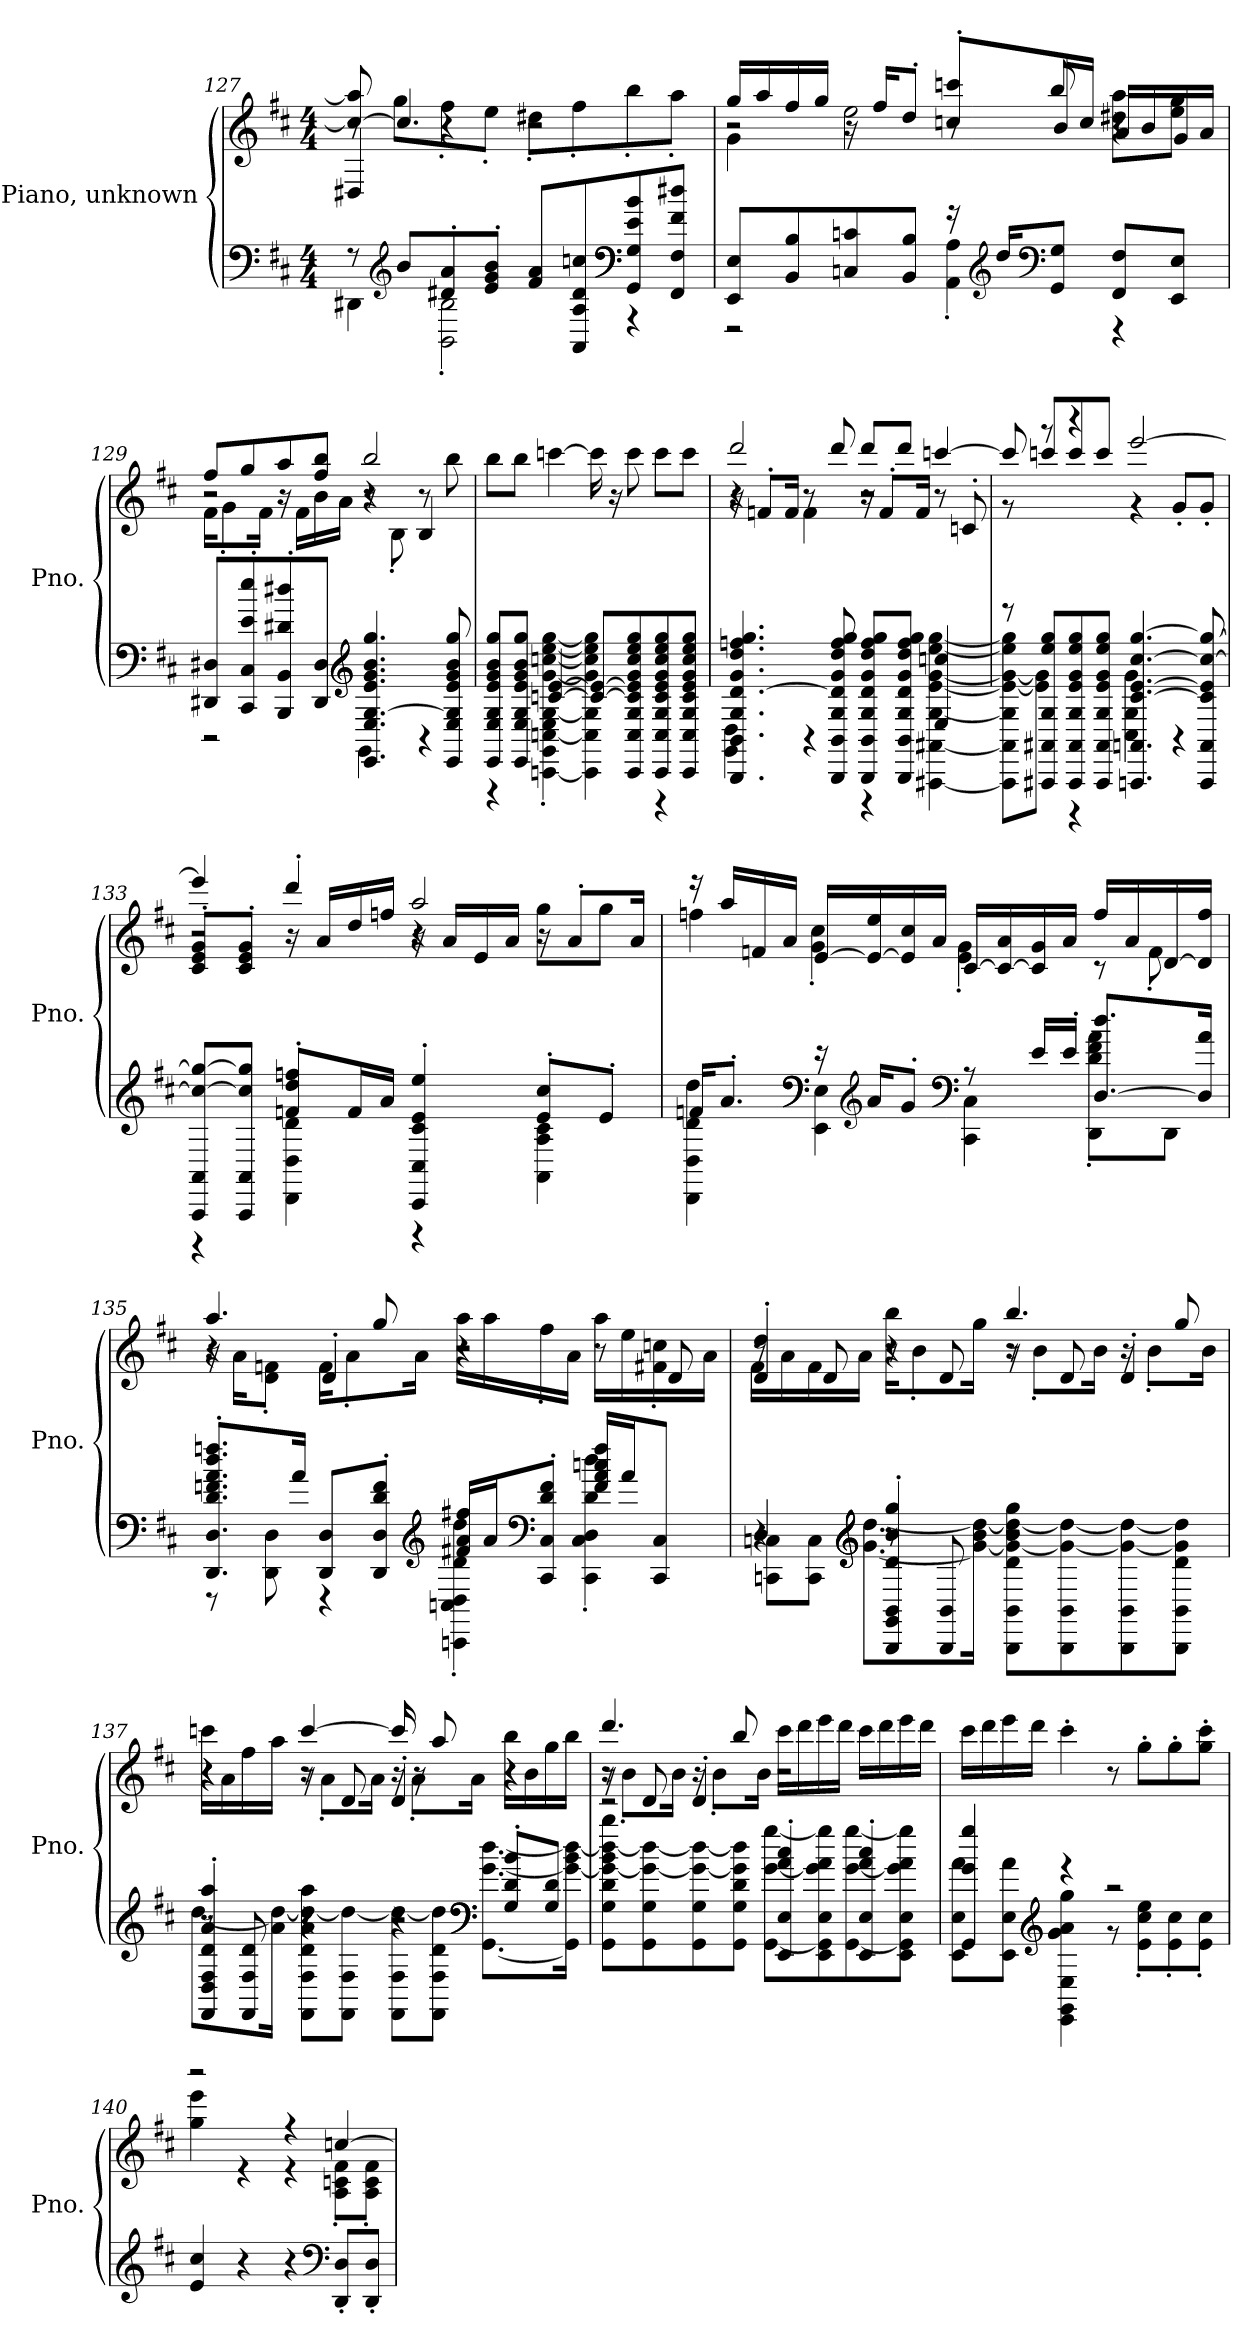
**kern	**kern
*part1	*part1
*staff2	*staff1
*I"Piano, unknown	*
*I'Pno.	*
*clefF4	*clefG2
*k[f#c#]	*k[f#c#]
*M4/4	*M4/4
=127	=127
*^	*^
*	*	*	*^
8r	4DD#X\	8cc/_ 8aa/]	8r	4D#X/
*clefG2	*	*	*	*
8b/L	.	4.cc/]	8gg\L	.
8d#X/' 8a/'	2BB\' 2B\'	.	8ff#'\	4r
8e/' 8g/' 8b/'J	.	.	8ee'\J	.
8f#/ 8a/L	.	2r	8dd#X'\L	2r
8AA/ 8A/ 8d#/ 8ccn/	.	.	8ff#'\	.
*clefF4	*	*	*	*
8GG/ 8G/ 8e/ 8b/	4r	.	8bb'\	.
8FF#/ 8F#/ 8f#/ 8dd#X/J	.	.	8aa'\J	.
!!LO:LB:g=z	!!	!!
=128	=128	=128	=128	=128
8EE/ 8E/L	2r	2r	4g\	16gg/LL
.	.	.	.	16aa/
8BB/ 8B/	.	.	.	16ff#/
.	.	.	.	16gg/JJ
8Cn/ 8cn/	.	.	2ee\	16r
.	.	.	.	16ff#/KL
8BB/ 8B/J	.	.	.	8dd'/J
16r	4AA\' 4A\'	8r	.	8ccn/' 8cccn/'L
*clefG2	*	*	*	*
16dd/KL	.	.	.	.
*clefF4	*	*	*	*
8GG/ 8G/J	.	8bb/	.	16b/L
.	.	.	.	16cc/JJ
8FF#/ 8F#/L	4r	4r	8dd#X\ 8aa\L	16a/LL
.	.	.	.	16b/
8EE/ 8E/J	.	.	8ee\ 8gg\J	16g/
.	.	.	.	16a/JJ
=129	=129	=129	=129	=129
8DD#X/ 8D#X/L	2r	8ff#/L	16f#\KL	2r
.	.	.	8g'\	.
8CC#/' 8C#/' 8e/' 8ee/'	.	8gg/	.	.
.	.	.	16f#\Jk	.
8BBB/' 8BB/' 8d#X/' 8dd#X/'	.	8aa/	16r	.
.	.	.	16f#\LL	.
8DD#/ 8D#/J	.	8ff#/ 8bb/J	16b\	.
.	.	.	16a\JJ	.
*clefG2	*	*	*	*
4.EE/ 4.E/ [4.G/ 4.e/ 4.g/ 4.b/ 4.gg/	4GG\	2bb/	8r	4r
.	.	.	8B'\	.
.	4r	.	8r	4B/
8EE/ 8E/ 8G/] 8e/ 8g/ 8b/ 8gg/	.	.	8bb\	.
*	*	*v	*v	*v
!!LO:PB:g=z
=130	=130	=130
8EE/ 8E/ 8G/ 8e/ 8g/ 8b/ 8gg/L	4r	8bb\L
8EE/ 8E/ 8G/ 8e/ 8g/ 8b/ 8gg/J	.	8bb\J
[4cn/ [4e/	[4CCn\' 4GG\' [4Cn\' 4E\' [4G\' [4g\' [4ccn\' [4ee\' [4gg\'	[4cccn\
8c/_ 8e/_L	4CC\] 4C\] 4G\] 4g\] 4cc\] 4ee\] 4gg\]	16ccc\]
.	.	16r
8CC/ 8C/ 8G/ 8c/] 8e/] 8g/ 8cc/ 8ee/ 8gg/	.	8ccc\
8CC/ 8C/ 8G/ 8c/ 8e/ 8g/ 8cc/ 8ee/ 8gg/	4r	8ccc\L
8CC/ 8C/ 8G/ 8c/ 8e/ 8g/ 8cc/ 8ee/ 8gg/J	.	8ccc\J
=131	=131	=131
*	*	*^
*	*	*	*^
4.BBB/ 4.BB/ 4.G/ [4.d/ 4.g/ 4.dd/ 4.ffn/ 4.gg/	4GG\ 4D\	2ddd/	4r	16r
.	.	.	.	8fn'/L
.	.	.	.	16f/Jk
.	4r	.	4f\	8r
8BBB/ 8BB/ 8G/ 8d/] 8g/ 8dd/ 8ff/ 8gg/	.	.	.	8ddd/
8BBB/ 8BB/ 8G/ 8d/ 8g/ 8dd/ 8ff/ 8gg/L	4r	8ddd/L	2r	16r
.	.	.	.	8f'/L
8BBB/ 8BB/ 8G/ 8d/ 8g/ 8dd/ 8ff/ 8gg/J	.	8ddd/J	.	.
.	.	.	.	16f/Jk
4E/ 4ccn/	[4AAA#X\ [4AA#X\ [4G\ [4e\ [4g\ [4ee\ [4gg\	[4cccn/	.	8r
.	.	.	.	8cn'/
*	*	*	*v	*v
=132	=132	=132	=132
8r	8AAA#\] 8AA#\] 8G\] 8e\_ 8g\_ 8ee\] 8gg\]L	8ccc/]	8r
8AAA#X/ 8AA#X/ 8G/ 8ee/ 8gg/L	8e\] 8g\]J	8r	8cccn/L
8AAA#/ 8AA#/ 8G/ 8e/ 8g/ 8ee/ 8gg/	4r	4r	8ccc/
8AAA#/ 8AA#/ 8G/ 8e/ 8g/ 8ee/ 8gg/J	.	.	8ccc/J
4.AAAn/ 4.AAn/ [4.c#/ [4.e/ [4.cc#/ [4.gg/	4C#\ 4G\ 4g\	[2eee/	4r
.	4r	.	8g'/L
8AAA/ 8AA/ 8c#/] 8e/] 8cc#/_ 8gg/_	.	.	8g'/J
!!LO:LB:g=z
=133	=133	=133	=133
*	*	*	*^
8AAA/ 8AA/ 8cc#/_ 8gg/_L	4r	4eee/]	2r	8c#/' 8e/' 8g/'L
8AAA/ 8AA/ 8cc#/] 8gg/]J	.	.	.	8c#/' 8e/' 8g/'J
8fn/' 8dd/' 8ffn/'L	4DD\ 4D\ 4d\	4ddd'/	.	16r
.	.	.	.	16a/LL
16f/L	.	.	.	16dd/
16a/JJ	.	.	.	16ffn/JJ
4CC#/' 4C#/' 4c#/' 4e/' 4ee/'	4r	2aa/	4r	16r
.	.	.	.	16a/LL
.	.	.	.	16e/
.	.	.	.	16a/JJ
8e/' 8cc#/'L	4AA\ 4A\ 4c#\	.	8gg\L	16r
.	.	.	.	8a'/L
8e'/J	.	.	8gg\J	.
.	.	.	.	16a/Jk
*	*	*	*v	*v
=134	=134	=134	=134
16fn/KL	4DD\ 4D\ 4d\ 4dd\	16r	4ffn\
8.a'/J	.	16aa/LL	.
.	.	16fn/	.
.	.	16a/JJ	.
*clefF4	*	*	*
16r	4EE\ 4E\	[16e/LL	4g\' 4cc#\'
*clefG2	*	*	*
16a/KL	.	16e/_ 16ee/	.
8g'/J	.	16e/] 16cc#/	.
.	.	16a/JJ	.
*clefF4	*	*	*
8r	4CC#\ 4C#\	[16c#/LL	4e\' 4g\'
.	.	16c#/_ 16a/	.
16e/LL	.	16c#/] 16g/	.
16e'/JJ	.	16a/JJ	.
[8.D/ 8.dd/L	8DD\' 8d\' 8f\' 8a\'L	16ff/LL	8r
.	.	16a/	.
.	8DD\J	[16d/	8f'\
16D/] 16a/Jk	.	16d/] 16ff/JJ	.
!!LO:LB:g=z
=135	=135	=135	=135
*	*	*	*^
8.DD/' 8.D/' 8.d/' 8.fn/' 8.a/' 8.dd/' 8.ffn/'L	8r	4.aa/	16r	4r
.	.	.	16a\KL	.
.	8DD\ 8D\	.	8d\' 8fn\'J	.
16a/Jk	.	.	.	.
8DD/ 8D/L	4r	.	16f\KL	4d'/
.	.	.	8a'\	.
8DD/' 8D/' 8d/' 8f/'J	.	8gg/	.	.
.	.	.	16a\Jk	.
*clefG2	*	*	*	*
16f#X/ 16a/ 16ff#X/LL	4CCn\' 4Cn\' 4D\' 4d\' 4dd\'	2r	16aa\LL	4r
16a/J	.	.	16aa\	.
*clefF4	*	*	*	*
8CC/' 8C/' 8d/' 8f#/'J	.	.	16ff#'\	.
.	.	.	16a\JJ	.
16f#/ 16a/ 16ccn/ 16ff#/LL	4CC\' 4C\' 4D\' 4d\' 4dd\'	.	16aa\LL	8r
16a/J	.	.	16ee\	.
8CC/ 8C/J	.	.	16f#X\' 16ccn\'	8d/
.	.	.	16a\JJ	.
!!LO:LB:g=z	!!	!!
=136	=136	=136	=136	=136
*	*^	*	*	*
4D/	8CCn\ 8Cn\L	4r	4d/' 4dd/'	16f#\LL	8r
.	.	.	.	16a\	.
.	8CC\ 8C\J	.	.	16f#\	8d/
.	.	.	.	16a\JJ	.
*clefG2	*	*	*	*	*
4BBB/' 4GG/' 4BB/' 4d/' 4b/' 4gg/'	[8.g\ [8.dd\L	8r	4r	16bb\KL	8r
.	.	.	.	8b'\	.
.	.	8BBB/ 8BB/	.	.	8d/
.	16g\_ 16b\ 16dd\_Jk	.	.	16gg\Jk	.
2r	8BBB\ 8BB\ 8d\ 8g\_ 8b\ 8dd\_ 8gg\L	2r	4.bb/	16r	8r
.	.	.	.	8b'\L	.
.	8BBB\ 8BB\ 8g\_ 8dd\_	.	.	.	8d/
.	.	.	.	16b\Jk	.
.	8BBB\ 8BB\ 8g\_ 8dd\_	.	.	16r	4d'/
.	.	.	.	8b'\L	.
.	8BBB\ 8BB\ 8d\ 8g\] 8dd\]J	.	8gg/	.	.
.	.	.	.	16b\Jk	.
=137	=137	=137	=137	=137	=137
4FF#/' 4D/' 4F#/' 4d/' 4a/' 4aa/'	[8.dd\L	8r	4r	16cccn\LL	4r
.	.	.	.	16a\	.
.	.	8FF#/ 8F#/ 8d/	.	16ff#\	.
.	16a\ 16dd\_Jk	.	.	16aa\JJ	.
4r	8FF#\ 8F#\ 8d\ 8a\ 8dd\_ 8aa\L	4r	[4ccc/	16r	8r
.	.	.	.	8a'\L	.
.	8FF#\ 8F#\ 8dd\_J	.	.	.	8d/
.	.	.	.	16a\Jk	.
4r	8FF#\ 8F#\ 8dd\_L	2r	16ccc/]	16r	4d'/
.	.	.	16r	8a'\L	.
.	8FF#\ 8F#\ 8d\ 8dd\]J	.	8aa/	.	.
.	.	.	.	16a\Jk	.
*clefF4	*	*	*	*	*
8G/' 8d/' 8b/'L	[8.GG\ [8.g\ [8.dd\L	.	4r	16bb\LL	4r
.	.	.	.	16b\	.
8G/ 8d/J	.	.	.	16gg\	.
.	16GG\] 16g\_ 16b\ 16dd\_Jk	.	.	16bb\JJ	.
*	*v	*v	*	*	*
!!LO:LB:g=z	!!	!!
=138	=138	=138	=138	=138
2r	8GG\ 8G\ 8d\ 8g\_ 8b\ 8dd\_ 8bb\L	4.ddd/	16r	8r
.	.	.	8b'\L	.
.	8GG\ 8G\ 8g\_ 8dd\_	.	.	8d/
.	.	.	16b\Jk	.
.	8GG\ 8G\ 8g\_ 8dd\_	.	16r	4d'/
.	.	.	8b'\L	.
.	8GG\ 8G\ 8d\ 8g\] 8dd\]J	8bb/	.	.
.	.	.	16b\Jk	.
4EE/' 4E/' 4a/' 4cc#/'	[8GG\ [8g\ [8gg\L	2r	16ccc#\LL	2r
.	.	.	16ddd\	.
.	8EE\ 8GG\] 8E\ 8g\] 8a\ 8gg\]	.	16eee\	.
.	.	.	16ddd\JJ	.
4EE/' 4E/' 4a/' 4cc#/'	[8GG\ [8g\ [8gg\	.	16ccc#\LL	.
.	.	.	16ddd\	.
.	8EE\ 8GG\] 8E\ 8g\] 8a\ 8gg\]J	.	16eee\	.
.	.	.	16ddd\JJ	.
*	*	*v	*v	*v
=139	=139	=139
4GG/ 4g/ 4gg/	8EE\ 8E\ 8a\L	16ccc#\LL
.	.	16ddd\
.	8EE\ 8E\ 8a\J	16eee\
.	.	16ddd\JJ
*clefG2	*	*
4r	4EE\ 4GG\ 4E\ 4g\ 4a\ 4gg\	4ccc#'\
2r	8r	8r
.	8e\' 8cc#\' 8ee\'L	8gg'\L
.	8e\' 8cc#\'	8gg'\
.	8e\' 8cc#\'J	8gg\' 8ccc#\'J
*v	*v	*
=140	=140
*	*^
4e/ 4cc#/	2r	4gg\ 4eee\
4r	.	4r
4r	4r	4r
*clefF4	*	*
8DD/' 8D/'L	[4ccn/	8A\' 8cn\' 8f#\'L
8DD/' 8D/'J	.	8A\' 8c\' 8f#\'J
*	*v	*v
=	=
*-	*-
